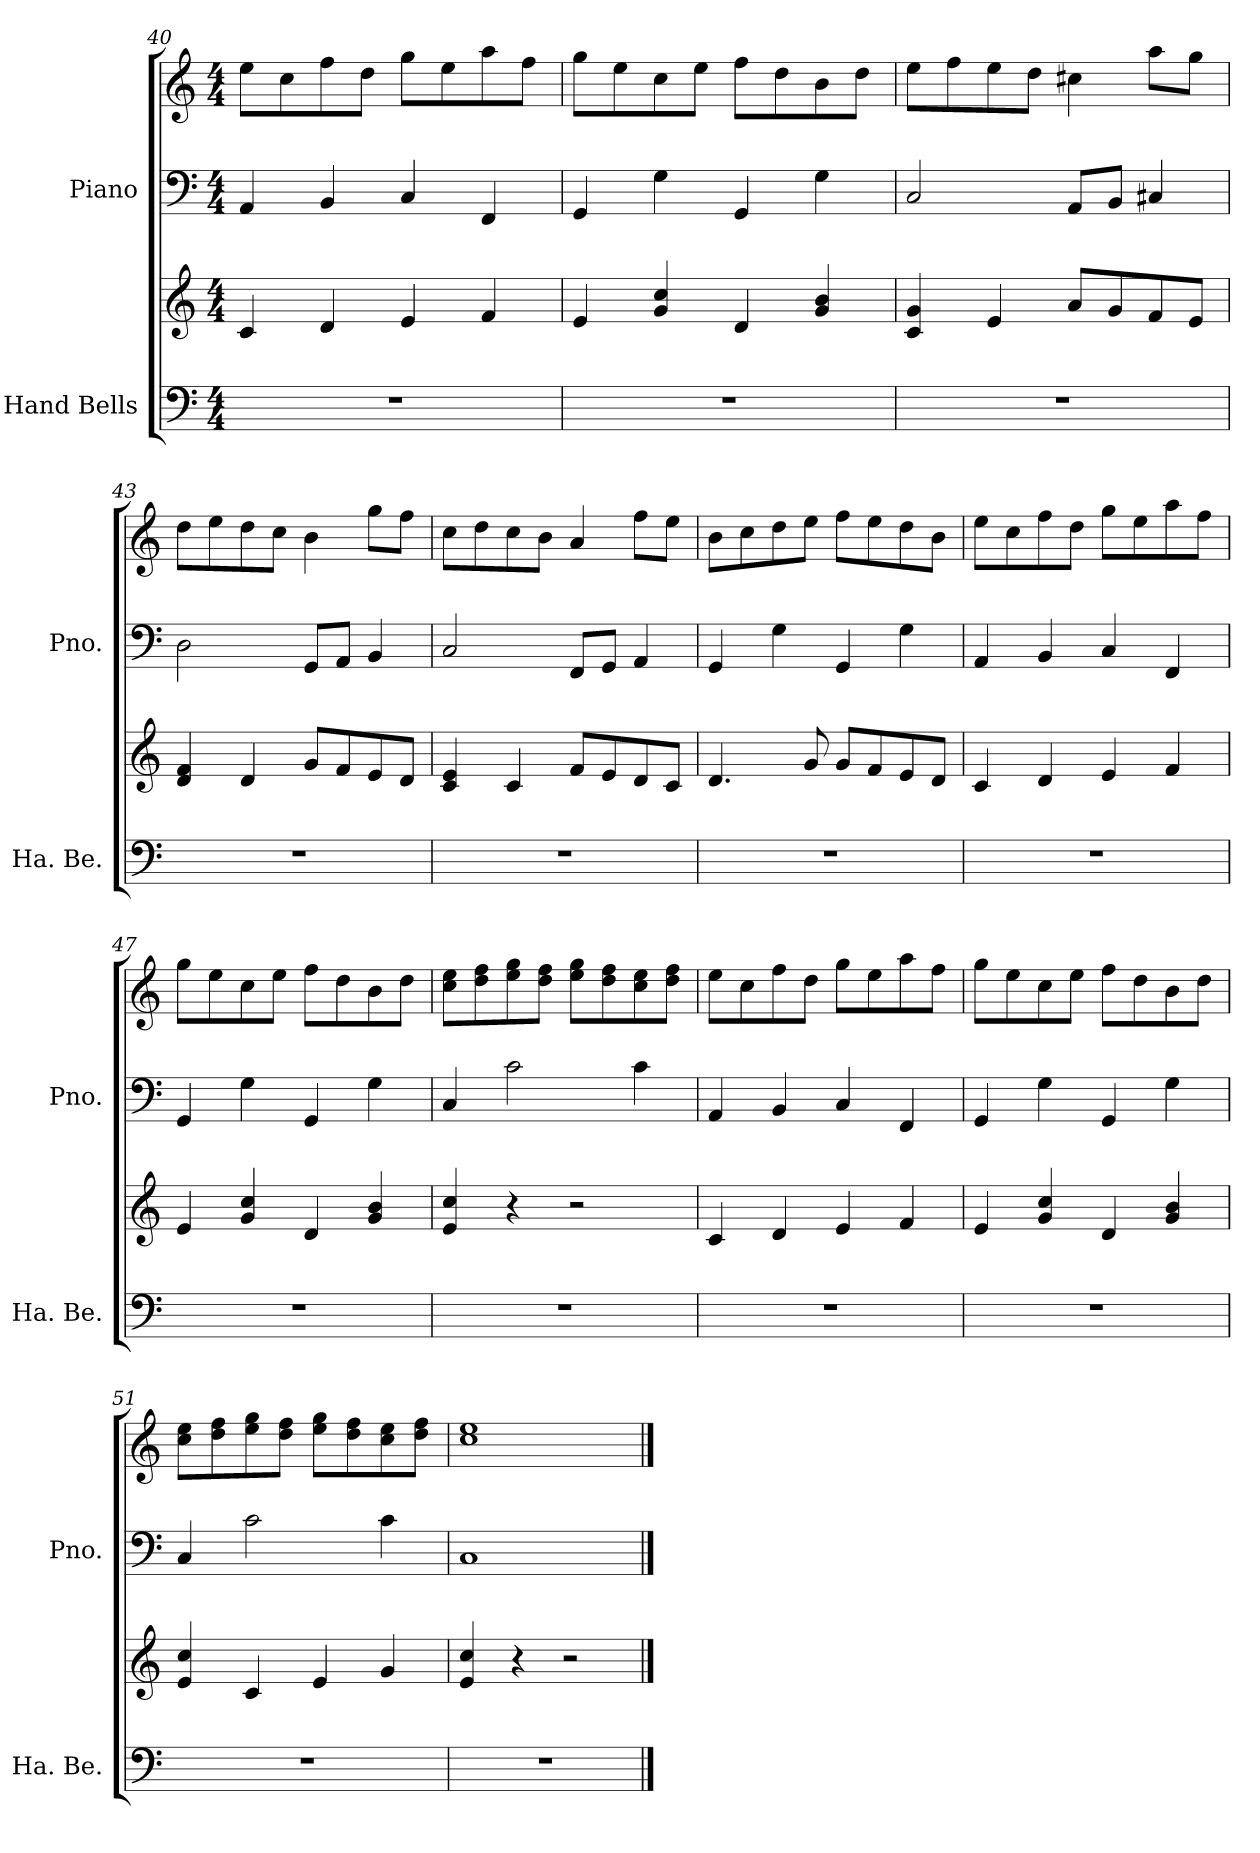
**kern	**kern	**kern	**kern
*part2	*part2	*part1	*part1
*staff4	*staff3	*staff2	*staff1
*I"Hand Bells	*	*I"Piano	*
*I'Ha. Be.	*	*I'Pno.	*
*clefF4	*clefG2	*clefF4	*clefG2
*ITrd-7c-12	*ITrd-7c-12	*	*
*k[]	*k[]	*k[]	*k[]
*M4/4	*M4/4	*M4/4	*M4/4
=40	=40	=40	=40
1r	4cc/	4AA/	8ee\L
.	.	.	8cc\
.	4dd/	4BB/	8ff\
.	.	.	8dd\J
.	4ee/	4C/	8gg\L
.	.	.	8ee\
.	4ff/	4FF/	8aa\
.	.	.	8ff\J
!!LO:LB:g=z
=41	=41	=41	=41
1r	4ee/	4GG/	8gg\L
.	.	.	8ee\
.	4gg/ 4ccc/	4G\	8cc\
.	.	.	8ee\J
.	4dd/	4GG/	8ff\L
.	.	.	8dd\
.	4gg/ 4bb/	4G\	8b\
.	.	.	8dd\J
=42	=42	=42	=42
1r	4cc/ 4gg/	2C/	8ee\L
.	.	.	8ff\
.	4ee/	.	8ee\
.	.	.	8dd\J
.	8aa/L	8AA/L	4cc#X\
.	8gg/	8BB/J	.
.	8ff/	4C#X/	8aa\L
.	8ee/J	.	8gg\J
=43	=43	=43	=43
1r	4dd/ 4ff/	2D\	8dd\L
.	.	.	8ee\
.	4dd/	.	8dd\
.	.	.	8cc\J
.	8gg/L	8GG/L	4b\
.	8ff/	8AA/J	.
.	8ee/	4BB/	8gg\L
.	8dd/J	.	8ff\J
=44	=44	=44	=44
1r	4cc/ 4ee/	2C/	8cc\L
.	.	.	8dd\
.	4cc/	.	8cc\
.	.	.	8b\J
.	8ff/L	8FF/L	4a/
.	8ee/	8GG/J	.
.	8dd/	4AA/	8ff\L
.	8cc/J	.	8ee\J
!!LO:LB:g=z
=45	=45	=45	=45
1r	4.dd/	4GG/	8b\L
.	.	.	8cc\
.	.	4G\	8dd\
.	8gg/	.	8ee\J
.	8gg/L	4GG/	8ff\L
.	8ff/	.	8ee\
.	8ee/	4G\	8dd\
.	8dd/J	.	8b\J
=46	=46	=46	=46
1r	4cc/	4AA/	8ee\L
.	.	.	8cc\
.	4dd/	4BB/	8ff\
.	.	.	8dd\J
.	4ee/	4C/	8gg\L
.	.	.	8ee\
.	4ff/	4FF/	8aa\
.	.	.	8ff\J
=47	=47	=47	=47
1r	4ee/	4GG/	8gg\L
.	.	.	8ee\
.	4gg/ 4ccc/	4G\	8cc\
.	.	.	8ee\J
.	4dd/	4GG/	8ff\L
.	.	.	8dd\
.	4gg/ 4bb/	4G\	8b\
.	.	.	8dd\J
=48	=48	=48	=48
1r	4ee/ 4ccc/	4C/	8cc\ 8ee\L
.	.	.	8dd\ 8ff\
.	4r	2c\	8ee\ 8gg\
.	.	.	8dd\ 8ff\J
.	2r	.	8ee\ 8gg\L
.	.	.	8dd\ 8ff\
.	.	4c\	8cc\ 8ee\
.	.	.	8dd\ 8ff\J
!!LO:PB:g=z
=49	=49	=49	=49
1r	4cc/	4AA/	8ee\L
.	.	.	8cc\
.	4dd/	4BB/	8ff\
.	.	.	8dd\J
.	4ee/	4C/	8gg\L
.	.	.	8ee\
.	4ff/	4FF/	8aa\
.	.	.	8ff\J
=50	=50	=50	=50
1r	4ee/	4GG/	8gg\L
.	.	.	8ee\
.	4gg/ 4ccc/	4G\	8cc\
.	.	.	8ee\J
.	4dd/	4GG/	8ff\L
.	.	.	8dd\
.	4gg/ 4bb/	4G\	8b\
.	.	.	8dd\J
=51	=51	=51	=51
1r	4ee/ 4ccc/	4C/	8cc\ 8ee\L
.	.	.	8dd\ 8ff\
.	4cc/	2c\	8ee\ 8gg\
.	.	.	8dd\ 8ff\J
.	4ee/	.	8ee\ 8gg\L
.	.	.	8dd\ 8ff\
.	4gg/	4c\	8cc\ 8ee\
.	.	.	8dd\ 8ff\J
=52	=52	=52	=52
1r	4ee/ 4ccc/	1C	1cc 1ee
.	4r	.	.
.	2r	.	.
==	==	==	==
*-	*-	*-	*-
